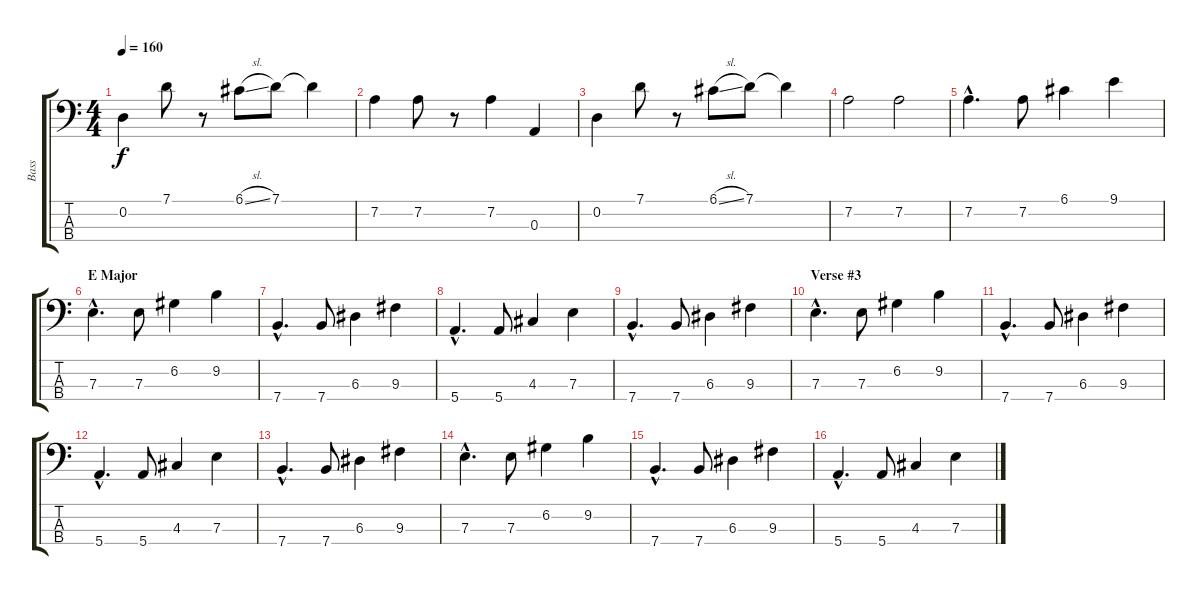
\track ("Bass" "Bass") {instrument electricbasspick}
\staff {score tabs}
\tuning (G2 D2 A1 E1) {hide}
\ts (4 4)
\tempo 160
\clef f4
\ks c
0.2.4{dy f} 7.1.8 r.8 6.1{sl}.8 7.1.8 7.1{t}.4 |
7.2.4 7.2.8 r.8 7.2.4 0.3.4 |
0.2.4 7.1.8 r.8 6.1{sl}.8 7.1.8 7.1{t}.4 |
7.2.2 7.2.2 |
7.2{hac}.4{d} 7.2.8 6.1.4 9.1.4 |
\section ("" "E Major")
7.3{hac}.4{d} 7.3.8 6.2.4 9.2.4 |
7.4{hac}.4{d} 7.4.8 6.3.4 9.3.4 |
5.4{hac}.4{d} 5.4.8 4.3.4 7.3.4 |
7.4{hac}.4{d} 7.4.8 6.3.4 9.3.4 |
\section ("" "Verse #3")
7.3{hac}.4{d} 7.3.8 6.2.4 9.2.4 |
7.4{hac}.4{d} 7.4.8 6.3.4 9.3.4 |
5.4{hac}.4{d} 5.4.8 4.3.4 7.3.4 |
7.4{hac}.4{d} 7.4.8 6.3.4 9.3.4 |
7.3{hac}.4{d} 7.3.8 6.2.4 9.2.4 |
7.4{hac}.4{d} 7.4.8 6.3.4 9.3.4 |
5.4{hac}.4{d} 5.4.8 4.3.4 7.3.4
